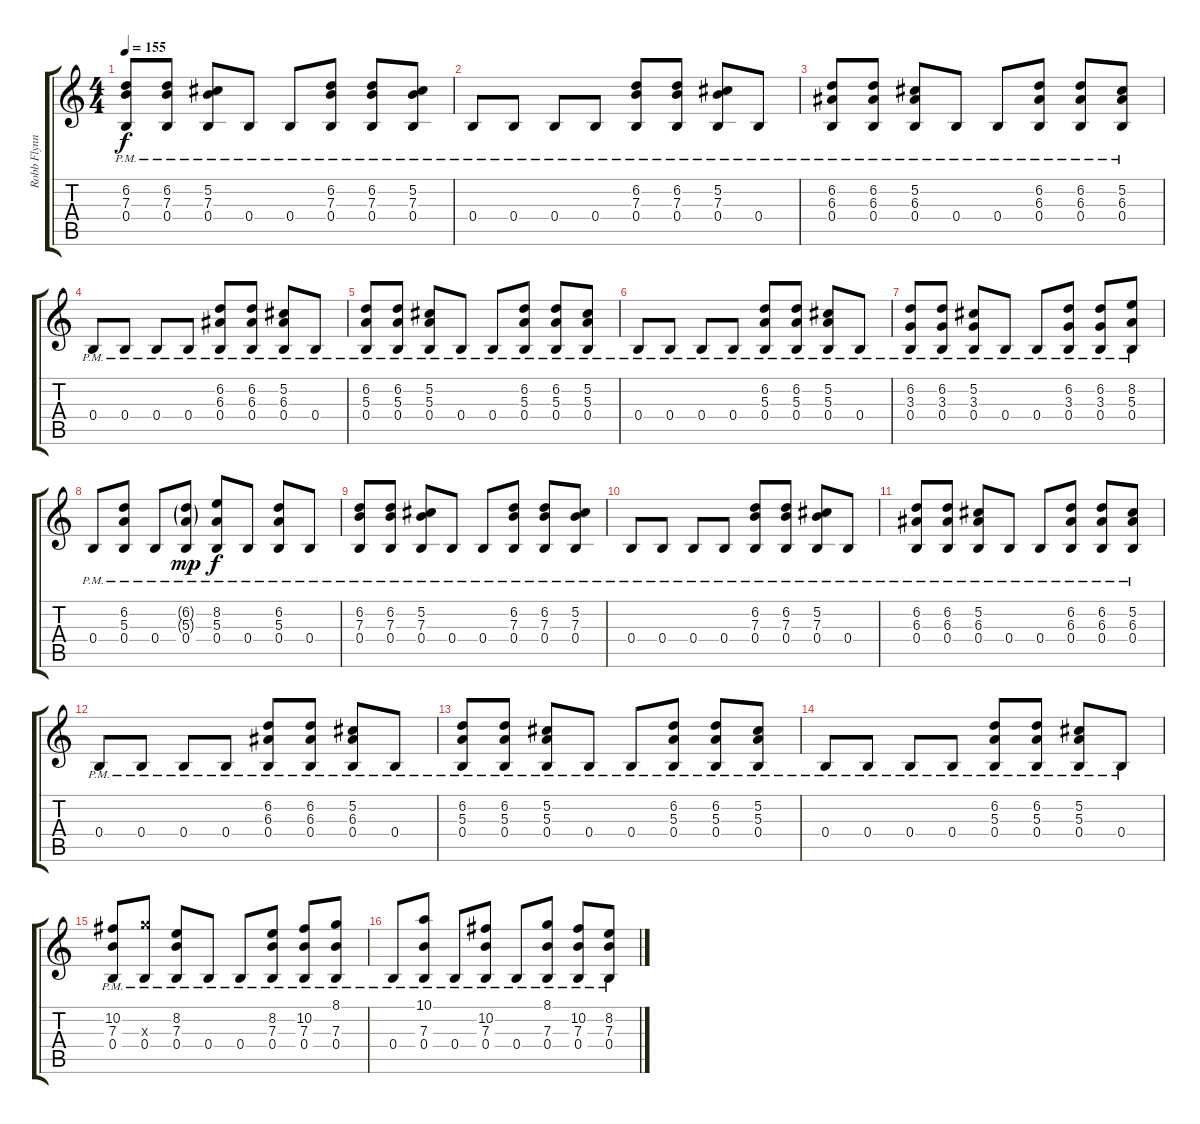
\track ("Robb Flynn (Rhythm guitar)" "Robb Flynn") {instrument acousticguitarsteel}
\staff {score tabs}
\tuning (B3 Ab3 E3 B2 Gb2 B1) {hide}
\ts (4 4)
\tempo 155
\clef g2
\ks c
(6.2 7.3 0.4{pm}).8{dy f} (6.2 7.3 0.4{pm}).8 (5.2 7.3 0.4{pm}).8 0.4{pm}.8 0.4{pm}.8 (6.2 7.3 0.4{pm}).8 (6.2 7.3 0.4{pm}).8 (5.2 7.3 0.4{pm}).8 |
0.4{pm}.8 0.4{pm}.8 0.4{pm}.8 0.4{pm}.8 (6.2 7.3 0.4{pm}).8 (6.2 7.3 0.4{pm}).8 (5.2 7.3 0.4{pm}).8 0.4{pm}.8 |
(6.2 6.3 0.4{pm}).8 (6.2 6.3 0.4{pm}).8 (5.2 6.3 0.4{pm}).8 0.4{pm}.8 0.4{pm}.8 (6.2 6.3 0.4{pm}).8 (6.2 6.3 0.4{pm}).8 (5.2 6.3 0.4{pm}).8 |
0.4{pm}.8 0.4{pm}.8 0.4{pm}.8 0.4{pm}.8 (6.2 6.3 0.4{pm}).8 (6.2 6.3 0.4{pm}).8 (5.2 6.3 0.4{pm}).8 0.4{pm}.8 |
(6.2 5.3 0.4{pm}).8 (6.2 5.3 0.4{pm}).8 (5.2 5.3 0.4{pm}).8 0.4{pm}.8 0.4{pm}.8 (6.2 5.3 0.4{pm}).8 (6.2 5.3 0.4{pm}).8 (5.2 5.3 0.4{pm}).8 |
0.4{pm}.8 0.4{pm}.8 0.4{pm}.8 0.4{pm}.8 (6.2 5.3 0.4{pm}).8 (6.2 5.3 0.4{pm}).8 (5.2 5.3 0.4{pm}).8 0.4{pm}.8 |
(6.2 3.3 0.4{pm}).8 (6.2 3.3 0.4{pm}).8 (5.2 3.3 0.4{pm}).8 0.4{pm}.8 0.4{pm}.8 (6.2 3.3 0.4{pm}).8 (6.2 3.3 0.4{pm}).8 (8.2 5.3 0.4{pm}).8 |
0.4{pm}.8 (6.2 5.3 0.4{pm}).8 0.4{pm}.8 (6.2{g} 5.3{g} 0.4{pm}).8{dy mp} (8.2 5.3 0.4{pm}).8{dy f} 0.4{pm}.8 (6.2 5.3 0.4{pm}).8 0.4{pm}.8 |
(6.2 7.3 0.4{pm}).8 (6.2 7.3 0.4{pm}).8 (5.2 7.3 0.4{pm}).8 0.4{pm}.8 0.4{pm}.8 (6.2 7.3 0.4{pm}).8 (6.2 7.3 0.4{pm}).8 (5.2 7.3 0.4{pm}).8 |
0.4{pm}.8 0.4{pm}.8 0.4{pm}.8 0.4{pm}.8 (6.2 7.3 0.4{pm}).8 (6.2 7.3 0.4{pm}).8 (5.2 7.3 0.4{pm}).8 0.4{pm}.8 |
(6.2 6.3 0.4{pm}).8 (6.2 6.3 0.4{pm}).8 (5.2 6.3 0.4{pm}).8 0.4{pm}.8 0.4{pm}.8 (6.2 6.3 0.4{pm}).8 (6.2 6.3 0.4{pm}).8 (5.2 6.3 0.4{pm}).8 |
0.4{pm}.8 0.4{pm}.8 0.4{pm}.8 0.4{pm}.8 (6.2 6.3 0.4{pm}).8 (6.2 6.3 0.4{pm}).8 (5.2 6.3 0.4{pm}).8 0.4{pm}.8 |
(6.2 5.3 0.4{pm}).8 (6.2 5.3 0.4{pm}).8 (5.2 5.3 0.4{pm}).8 0.4{pm}.8 0.4{pm}.8 (6.2 5.3 0.4{pm}).8 (6.2 5.3 0.4{pm}).8 (5.2 5.3 0.4{pm}).8 |
0.4{pm}.8 0.4{pm}.8 0.4{pm}.8 0.4{pm}.8 (6.2 5.3 0.4{pm}).8 (6.2 5.3 0.4{pm}).8 (5.2 5.3 0.4{pm}).8 0.4{pm}.8 |
(10.2 7.3 0.4{pm}).8 (15.3{x} 0.4{pm}).8 (8.2 7.3 0.4{pm}).8 0.4{pm}.8 0.4{pm}.8 (8.2 7.3 0.4{pm}).8 (10.2 7.3 0.4{pm}).8 (8.1 7.3 0.4{pm}).8 |
0.4{pm}.8 (10.1 7.3 0.4{pm}).8 0.4{pm}.8 (10.2 7.3 0.4{pm}).8 0.4{pm}.8 (8.1 7.3 0.4{pm}).8 (10.2 7.3 0.4{pm}).8 (8.2 7.3 0.4{pm}).8
